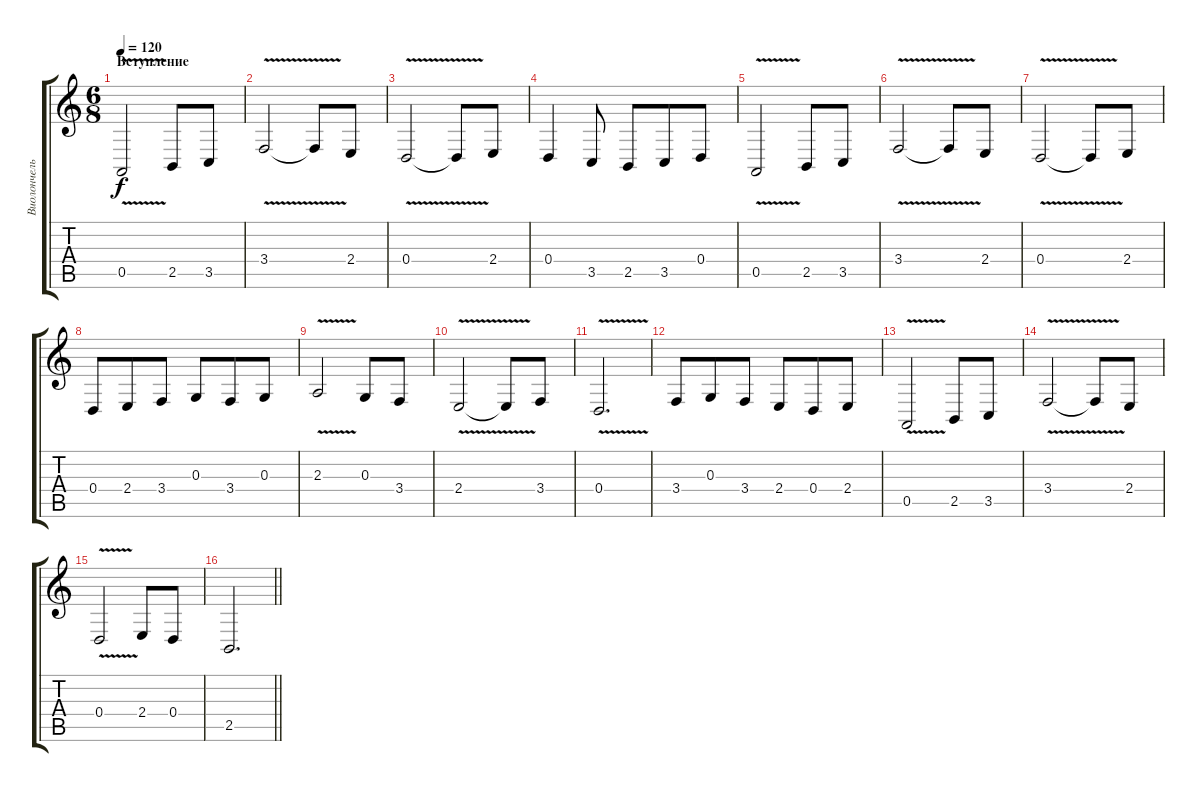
\track ("Виолончель" "Виолончель") {instrument fiddle}
\staff {score tabs}
\tuning (E4 B3 G3 D3 A2 E2) {hide}
\ts (6 8)
\section ("" "Вступление")
\tempo 120
\clef g2
\ks c
0.5{v}.2{dy f instrument fiddle} 2.5.8 3.5.8 |
3.4{v}.2 3.4{t}.8 2.4.8 |
0.4{v}.2 0.4{t}.8 2.4.8 |
0.4.4 3.5.8 2.5.8 3.5.8 0.4.8 |
0.5{v}.2 2.5.8 3.5.8 |
3.4{v}.2 3.4{t}.8 2.4.8 |
0.4{v}.2 0.4{t}.8 2.4.8 |
0.4.8 2.4.8 3.4.8 0.3.8 3.4.8 0.3.8 |
2.3{v}.2 0.3.8 3.4.8 |
2.4{v}.2 2.4{t}.8 3.4.8 |
0.4{v}.2{d} |
3.4.8 0.3.8 3.4.8 2.4.8 0.4.8 2.4.8 |
0.5{v}.2 2.5.8 3.5.8 |
3.4{v}.2 3.4{t}.8 2.4.8 |
0.4{v}.2 2.4.8 0.4.8 |
\barLineRight lightlight
2.5.2{d}
